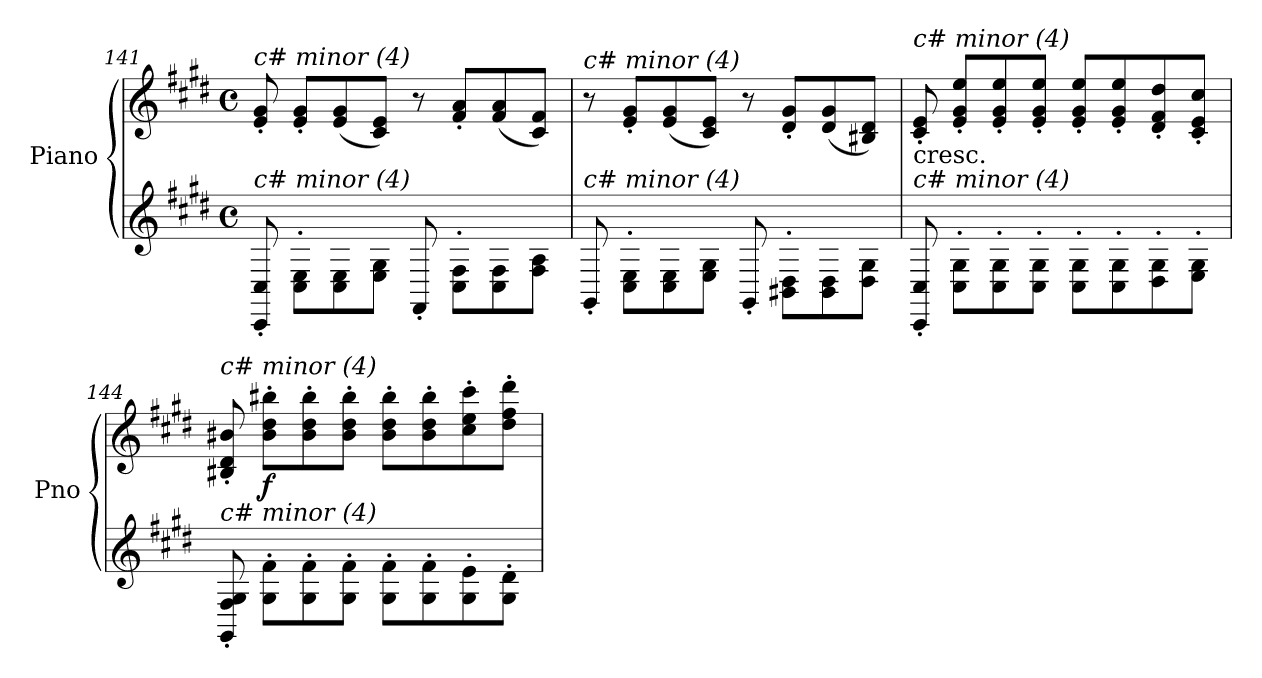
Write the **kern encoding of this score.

**kern	**kern	**dynam
*part1	*part1	*part1
*staff2	*staff1	*staff1/2
*I"Piano	*	*
*I'Pno	*	*
!!LO:PB:g=z
*clefG2	*clefG2	*
*k[f#c#g#d#]	*k[f#c#g#d#]	*
*M4/4	*M4/4	*
*met(c)	*met(c)	*
=141	=141	=141
!	!LO:TX:i:t=c# minor (4)	!
!LO:TX:i:t=c# minor (4)	!	!
8CC#/' 8C#/'	8e/' 8g#/'	.
8C#\' 8E\'L	8e/' 8g#/'L	.
8C#\ 8E\	(8e/ 8g#/	.
8E\ 8G#\J	8c#/ 8e/J)	.
8FF#'/	8r	.
8C#\' 8F#\'L	8f#/' 8a/'L	.
8C#\ 8F#\	(8f#/ 8a/	.
8F#\ 8A\J	8c#/ 8f#/J)	.
=142	=142	=142
!	!LO:TX:i:t=c# minor (4)	!
!LO:TX:i:t=c# minor (4)	!	!
8GG#'/	8r	.
8C#\' 8E\'L	8e/' 8g#/'L	.
8C#\ 8E\	(8e/ 8g#/	.
8E\ 8G#\J	8c#/ 8e/J)	.
8GG#'/	8r	.
8BB#X\' 8D#\'L	8d#/' 8g#/'L	.
8BB#\ 8D#\	(8d#/ 8g#/	.
8D#\ 8G#\J	8B#X/ 8d#/J)	.
=143	=143	=143
!	!LO:TX:b:t=cresc.	!
!	!LO:TX:i:t=c# minor (4)	!
!LO:TX:i:t=c# minor (4)	!	!
8CC#/' 8C#/'	8c#/' 8e/'	.
8C#\' 8G#\'L	8e/' 8g#/' 8ee/'L	.
8C#\' 8G#\'	8e/' 8g#/' 8ee/'	.
8C#\' 8G#\'J	8e/' 8g#/' 8ee/'J	.
8C#\' 8G#\'L	8e/' 8g#/' 8ee/'L	.
8C#\' 8G#\'	8e/' 8g#/' 8ee/'	.
8D#\' 8G#\'	8d#/' 8f#/' 8dd#/'	.
8E\' 8G#\'J	8c#/' 8e/' 8cc#/'J	.
=144	=144	=144
!	!LO:TX:i:t=c# minor (4)	!
!LO:TX:i:t=c# minor (4)	!	!
8GG#/' 8F#/' 8G#/'	8B#X/' 8d#/' 8b#X/'	.
!	!	!LO:DY:b
8G#\' 8f#\'L	8b#\' 8dd#\' 8bb#X\'L	f
8G#\' 8f#\'	8b#\' 8dd#\' 8bb#\'	.
8G#\' 8f#\'J	8b#\' 8dd#\' 8bb#\'J	.
8G#\' 8f#\'L	8b#\' 8dd#\' 8bb#\'L	.
8G#\' 8f#\'	8b#\' 8dd#\' 8bb#\'	.
8G#\' 8e\'	8cc#\' 8ee\' 8ccc#\'	.
8G#\' 8d#\'J	8dd#\' 8ff#\' 8ddd#\'J	.
=	=	=
*-	*-	*-
